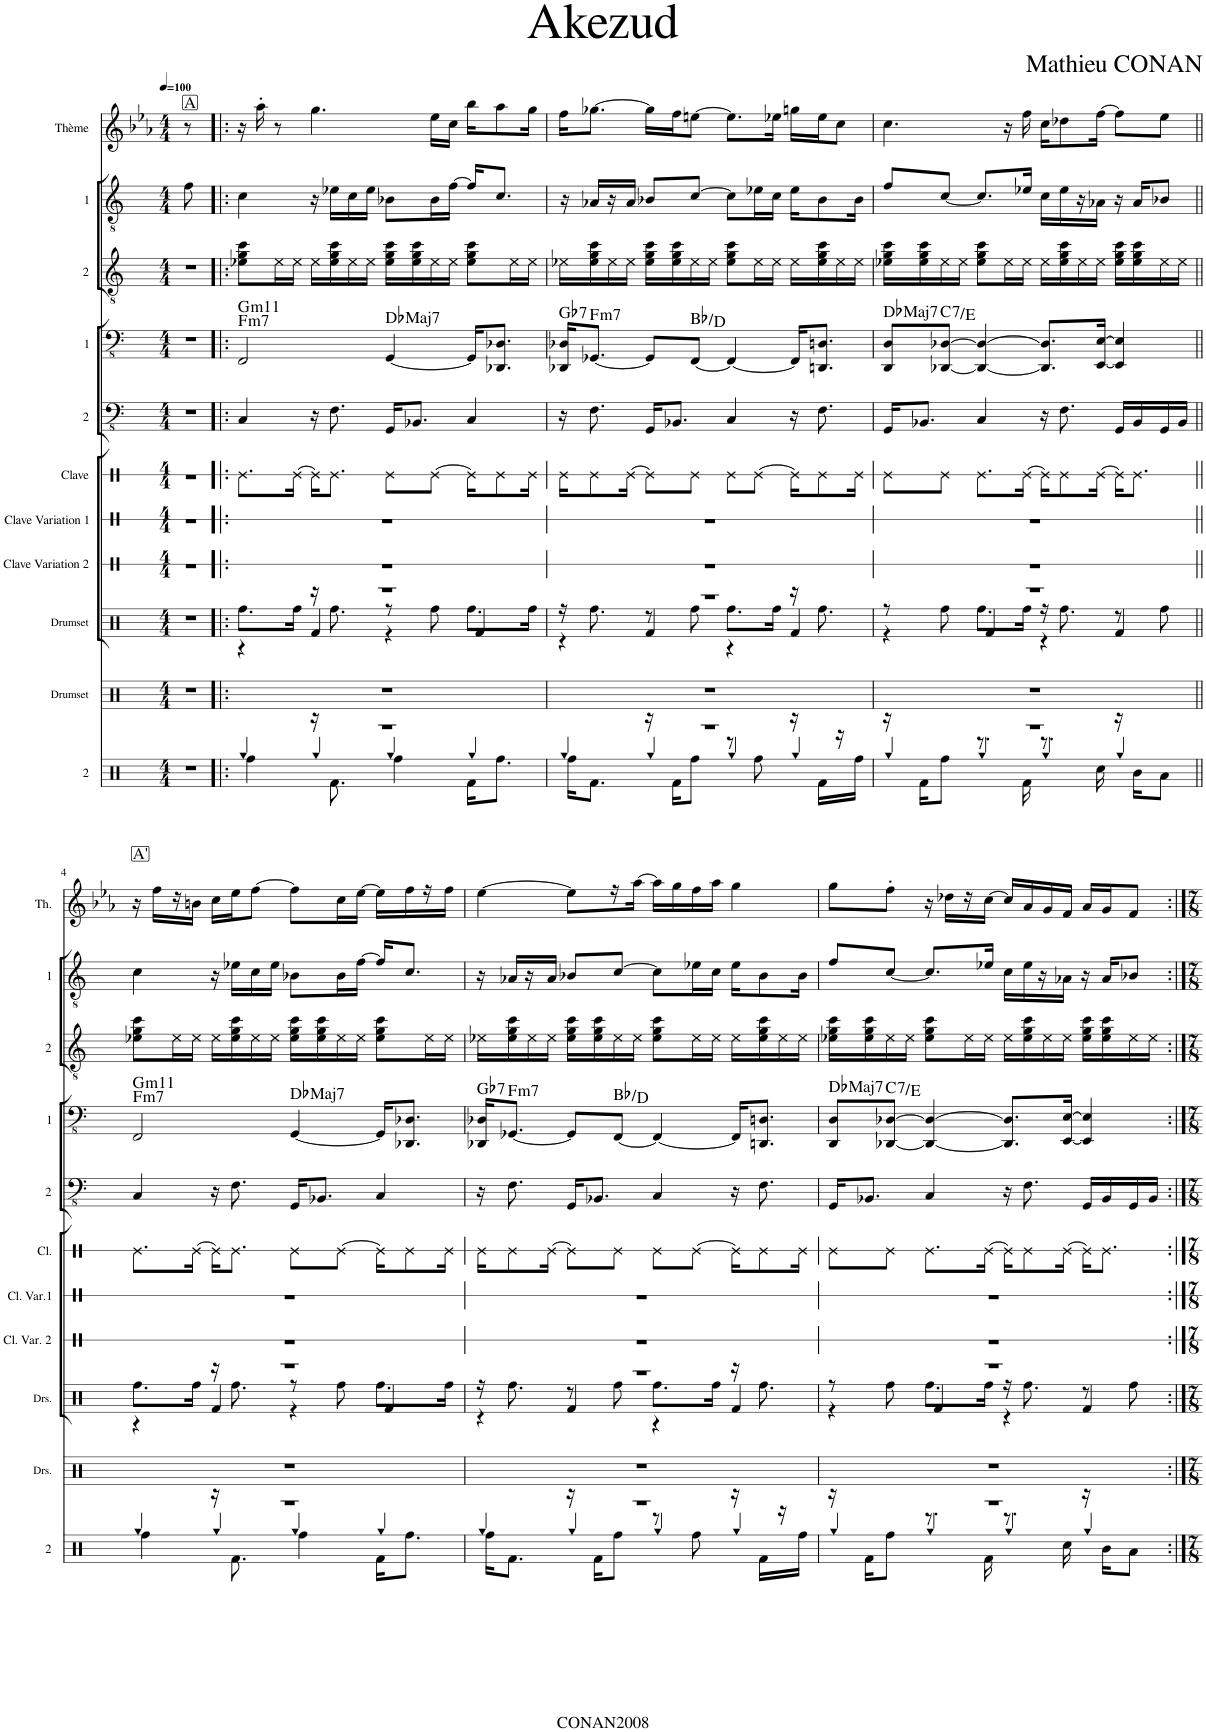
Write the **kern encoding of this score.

**kern	**kern	**kern	**kern	**kern	**kern	**kern	**kern	**harte	**kern	**kern	**kern
*part11	*part10	*part9	*part8	*part7	*part6	*part5	*part4	*part4	*part3	*part2	*part1
*staff11	*staff10	*staff9	*staff8	*staff7	*staff6	*staff5	*staff4	*	*staff3	*staff2	*staff1
*I"2	*I"Drumset	*I"Drumset	*I"Clave Variation 2	*I"Clave Variation 1	*I"Clave	*I"2	*I"1	*	*I"2	*I"1	*I"Thème
*	*I'Drs.	*I'Drs.	*I'Cl. Var. 2	*I'Cl. Var.1	*I'Cl.	*	*	*	*	*	*I'Th.
*	*	*	*stria1	*stria1	*stria1	*	*	*	*	*	*
*clefX	*clefX	*clefX	*clefX	*clefX	*clefX	*clefFv4	*clefFv4	*	*clefGv2	*clefGv2	*clefG2
*k[]	*k[]	*k[]	*k[]	*k[]	*k[]	*k[]	*k[]	*	*k[]	*k[]	*k[b-e-a-]
*M4/4	*M4/4	*M4/4	*M4/4	*M4/4	*M4/4	*M4/4	*M4/4	*	*M4/4	*M4/4	*M4/4
*MM100	*MM100	*MM100	*MM100	*MM100	*MM100	*MM100	*MM100	*	*MM100	*MM100	*MM100
=	=	=	=	=	=	=	=	=	=	=	=
!	!	!	!	!	!	!	!	!	!	!	!LO:TX:a:t=A
1r	1r	1r	1r	1r	1r	1r	1r	.	1r	8f\	8r
.	.	.	.	.	.	.	.	.	.	2..ryy	2..ryy
=1!|:	=1!|:	=1!|:	=1!|:	=1!|:	=1!|:	=1!|:	=1!|:	=1!|:	=1!|:	=1!|:	=1!|:
*^	*	*^	*	*	*	*	*	*	*	*	*
*	*^	*	*	*^	*	*	*	*	*	*	*	*	*
!	!	!	!	!	!	!	!	!	!	!	!	!LO:H:n=1:kt=m7	!	!	!
!	!	!	!	!	!	!	!	!	!	!	!	!LO:H:n=2:kt=m11	!	!	!
1r	4Rff\	4Rgg/	1r	1r	8.Rff\L	4r	1r	1r	8.Re\L	4CC/	2FFF/	F:min7 G:min9(11)	8e-X\ 8g\ 8cc\L	4c\	16r
.	.	.	.	.	.	.	.	.	.	.	.	.	.	.	16aa-'\
.	.	.	.	.	.	.	.	.	.	.	.	.	16e-\L	.	8r
.	.	.	.	.	16Rff\Jk	.	.	.	[16Re\Jk	.	.	.	16e-\JJ	.	.
.	16r	4Rgg/	.	.	16r	4Rf/	.	.	16Re\KL]	16r	.	.	16e-\LL	16r	4.gg\
.	8.Rf\	.	.	.	8.Rff\	.	.	.	8.Re\J	8.FF\	.	.	16e-\ 16g\ 16cc\	16e-X\LL	.
.	.	.	.	.	.	.	.	.	.	.	.	.	16e-\	16c\	.
.	.	.	.	.	.	.	.	.	.	.	.	.	16e-\JJ	16e-\JJ	.
!	!	!	!	!	!	!	!	!	!	!	!	!LO:H:kt=Maj7	!	!	!
.	4Rff\	4Rgg/	.	.	8r	4r	.	.	8Re\L	16GGG/KL	[4GGG/	Db:maj7	16e-\ 16g\ 16cc\LL	8B-X\L	.
.	.	.	.	.	.	.	.	.	.	8.BBB-X/J	.	.	16e-\ 16g\ 16cc\	.	.
.	.	.	.	.	8Rff\	.	.	.	[8Re\J	.	.	.	16e-\	16B-\L	16ee-\LL
.	.	.	.	.	.	.	.	.	.	.	.	.	16e-\JJ	[16f\JJ	16cc\JJ
.	16Rf\KL	4Rgg/	.	.	8.Rff\L	4Rf/	.	.	16Re\KL]	4CC/	16GGG/KL]	.	8e-\ 8g\ 8cc\L	16f/KL]	16bb-\KL
.	8.Rff\J	.	.	.	.	.	.	.	8Re\	.	8.DDD-X/ 8.DD-X/J	.	.	8.c/J	8aa-\
.	.	.	.	.	.	.	.	.	.	.	.	.	16e-\L	.	.
.	.	.	.	.	16Rff\Jk	.	.	.	16Re\Jk	.	.	.	16e-\JJ	.	16gg\Jk
=2	=2	=2	=2	=2	=2	=2	=2	=2	=2	=2	=2	=2	=2	=2	=2
!	!	!	!	!	!	!	!	!	!	!	!	!LO:H:kt=7	!	!	!
1r	16Rff\KL	4Rgg/	1r	1r	16r	4r	1r	1r	16Re\KL	16r	16DDD-X/ 16DD-X/KL	Gb:7	16e-X\LL	16r	16ff\KL
!	!	!	!	!	!	!	!	!	!	!	!	!LO:H:kt=m7	!	!	!
.	8.Rf\J	.	.	.	8.Rff\	.	.	.	8Re\	8.FF\	[8.GGG-X/J	F:min7	16e-\ 16g\ 16cc\	16A-X/LL	[8.gg-X\J
.	.	.	.	.	.	.	.	.	.	.	.	.	16e-\	16r	.
.	.	.	.	.	.	.	.	.	[16Re\Jk	.	.	.	16e-\JJ	16A-/JJ	.
.	16r	4Rgg/	.	.	8r	4Rf/	.	.	8Re\L]	16GGG/KL	8GGG-/L]	.	16e-\ 16g\ 16cc\LL	8B-X/L	16gg-\LL]
.	16Rf\KL	.	.	.	.	.	.	.	.	8.BBB-X/J	.	.	16e-\ 16g\ 16cc\	.	16ff\J
.	8Rff\J	.	.	.	8Rff\	.	.	.	8Re\J	.	[8FFF/J	Bb:maj/3	16e-\	[8c/J	[8een\J
.	.	.	.	.	.	.	.	.	.	.	.	.	16e-\JJ	.	.
.	8r	4Rgg/	.	.	8.Rff\L	4r	.	.	8Re\L	4CC/	4FFF/_	.	8e-\ 8g\ 8cc\L	8c\L]	8.ee\L]
.	8Rff\	.	.	.	.	.	.	.	[8Re\J	.	.	.	16e-\L	16e-X\L	.
.	.	.	.	.	16Rff\Jk	.	.	.	.	.	.	.	16e-\JJ	16c\JJ	16ee-X\Jk
.	16r	4Rgg/	.	.	16r	4Rf/	.	.	16Re\KL]	16r	16FFF/KL]	.	16e-\LL	16e-\KL	16ggn\LL
.	16Rf\LL	.	.	.	8.Rff\	.	.	.	8Re\	8.FF\	8.DDDn/ 8.DDn/J	.	16e-\ 16g\ 16cc\	8B-\	16ee-\J
.	16r	.	.	.	.	.	.	.	.	.	.	.	16e-\	.	8cc\J
.	16Rff\JJ	.	.	.	.	.	.	.	16Re\Jk	.	.	.	16e-\JJ	16B-\Jk	.
=3	=3	=3	=3	=3	=3	=3	=3	=3	=3	=3	=3	=3	=3	=3	=3
!	!	!	!	!	!	!	!	!	!	!	!	!LO:H:kt=Maj7	!	!	!
1r	16r	4Rgg/	1r	1r	8r	4r	1r	1r	8Re\L	16GGG/KL	8DDD/ 8DD/L	Db:maj7	16e-X\ 16g\ 16cc\LL	8f/L	4.cc\
.	16Rf\KL	.	.	.	.	.	.	.	.	8.BBB-X/J	.	.	16e-\ 16g\ 16cc\	.	.
!	!	!	!	!	!	!	!	!	!	!	!	!LO:H:kt=7	!	!	!
.	8Rff\J	.	.	.	8Rff\	.	.	.	8Re\J	.	[8DDD-X/ [8DD-X/J	C:7/3	16e-\	[8c/J	.
.	.	.	.	.	.	.	.	.	.	.	.	.	16e-\JJ	.	.
.	8.r	4Rgg/	.	.	8.Rff\L	4Rf/	.	.	8.Re\L	4CC/	4DDD-/_ 4DD-/_	.	8e-\ 8g\ 8cc\L	8.c/L]	.
.	.	.	.	.	.	.	.	.	.	.	.	.	16e-\L	.	16r
.	16Rf\	.	.	.	16Rff\Jk	.	.	.	[16Re\Jk	.	.	.	16e-\JJ	16e-X/Jk	16ff\
.	8.r	4Rgg/	.	.	16r	4r	.	.	16Re\KL]	16r	8.DDD-/] 8.DD-/]L	.	16e-\LL	16c\LL	16cc\KL
.	.	.	.	.	8.Rff\	.	.	.	8Re\	8.FF\	.	.	16e-\ 16g\ 16cc\	16e-\	8dd-X\
.	.	.	.	.	.	.	.	.	.	.	.	.	16e-\	16r	.
.	16Rcc\	.	.	.	.	.	.	.	[16Re\Jk	.	[16EEE/ [16EE/Jk	.	16e-\JJ	16A-X\JJ	[16ff\Jk
.	16r	4Rgg/	.	.	8r	4Rf/	.	.	16Re\KL]	16GGG/LL	4EEE/] 4EE/]	.	16e-\ 16g\ 16cc\LL	16r	8ff\L]
.	16R\KL	.	.	.	.	.	.	.	8.Re\J	16BBB-/	.	.	16e-\ 16g\ 16cc\	16A-/KL	.
.	8Ra\J	.	.	.	8Rff\	.	.	.	.	16GGG/	.	.	16e-\	8B-X/J	8ee-\J
.	.	.	.	.	.	.	.	.	.	16BBB-/JJ	.	.	16e-\JJ	.	.
!!LO:LB:g=z
=4||	=4||	=4||	=4||	=4||	=4||	=4||	=4||	=4||	=4||	=4||	=4||	=4||	=4||	=4||	=4||
!	!	!	!	!	!	!	!	!	!	!	!	!LO:H:n=1:kt=m7	!	!	!LO:TX:a:t=A'
!	!	!	!	!	!	!	!	!	!	!	!	!LO:H:n=2:kt=m11	!	!	!
1r	4Rff\	4Rgg/	1r	1r	8.Rff\L	4r	1r	1r	8.Re\L	4CC/	2FFF/	F:min7 G:min9(11)	8e-X\ 8g\ 8cc\L	4c\	16r
.	.	.	.	.	.	.	.	.	.	.	.	.	.	.	16ff\LL
.	.	.	.	.	.	.	.	.	.	.	.	.	16e-\L	.	16r
.	.	.	.	.	16Rff\Jk	.	.	.	[16Re\Jk	.	.	.	16e-\JJ	.	16bn\JJ
.	16r	4Rgg/	.	.	16r	4Rf/	.	.	16Re\KL]	16r	.	.	16e-\LL	16r	16cc\LL
.	8.Rf\	.	.	.	8.Rff\	.	.	.	8.Re\J	8.FF\	.	.	16e-\ 16g\ 16cc\	16e-X\LL	16ee-\J
.	.	.	.	.	.	.	.	.	.	.	.	.	16e-\	16c\	[8ff\J
.	.	.	.	.	.	.	.	.	.	.	.	.	16e-\JJ	16e-\JJ	.
!	!	!	!	!	!	!	!	!	!	!	!	!LO:H:kt=Maj7	!	!	!
.	4Rff\	4Rgg/	.	.	8r	4r	.	.	8Re\L	16GGG/KL	[4GGG/	Db:maj7	16e-\ 16g\ 16cc\LL	8B-X\L	8ff\L]
.	.	.	.	.	.	.	.	.	.	8.BBB-X/J	.	.	16e-\ 16g\ 16cc\	.	.
.	.	.	.	.	8Rff\	.	.	.	[8Re\J	.	.	.	16e-\	16B-\L	16cc\L
.	.	.	.	.	.	.	.	.	.	.	.	.	16e-\JJ	[16f\JJ	[16ee-\JJ
.	16Rf\KL	4Rgg/	.	.	8.Rff\L	4Rf/	.	.	16Re\KL]	4CC/	16GGG/KL]	.	8e-\ 8g\ 8cc\L	16f/KL]	16ee-\LL]
.	8.Rff\J	.	.	.	.	.	.	.	8Re\	.	8.DDD-X/ 8.DD-X/J	.	.	8.c/J	16ff\
.	.	.	.	.	.	.	.	.	.	.	.	.	16e-\L	.	16r
.	.	.	.	.	16Rff\Jk	.	.	.	16Re\Jk	.	.	.	16e-\JJ	.	16ff\JJ
=5	=5	=5	=5	=5	=5	=5	=5	=5	=5	=5	=5	=5	=5	=5	=5
!	!	!	!	!	!	!	!	!	!	!	!	!LO:H:kt=7	!	!	!
1r	16Rff\KL	4Rgg/	1r	1r	16r	4r	1r	1r	16Re\KL	16r	16DDD-X/ 16DD-X/KL	Gb:7	16e-X\LL	16r	[4ee-\
!	!	!	!	!	!	!	!	!	!	!	!	!LO:H:kt=m7	!	!	!
.	8.Rf\J	.	.	.	8.Rff\	.	.	.	8Re\	8.FF\	[8.GGG-X/J	F:min7	16e-\ 16g\ 16cc\	16A-X/LL	.
.	.	.	.	.	.	.	.	.	.	.	.	.	16e-\	16r	.
.	.	.	.	.	.	.	.	.	[16Re\Jk	.	.	.	16e-\JJ	16A-/JJ	.
.	16r	4Rgg/	.	.	8r	4Rf/	.	.	8Re\L]	16GGG/KL	8GGG-/L]	.	16e-\ 16g\ 16cc\LL	8B-X/L	8ee-\L]
.	16Rf\KL	.	.	.	.	.	.	.	.	8.BBB-X/J	.	.	16e-\ 16g\ 16cc\	.	.
.	8Rff\J	.	.	.	8Rff\	.	.	.	8Re\J	.	[8FFF/J	Bb:maj/3	16e-\	[8c/J	16r
.	.	.	.	.	.	.	.	.	.	.	.	.	16e-\JJ	.	[16aa-\JJ
.	8r	4Rgg/	.	.	8.Rff\L	4r	.	.	8Re\L	4CC/	4FFF/_	.	8e-\ 8g\ 8cc\L	8c\L]	16aa-\LL]
.	.	.	.	.	.	.	.	.	.	.	.	.	.	.	16gg\
.	8Rff\	.	.	.	.	.	.	.	[8Re\J	.	.	.	16e-\L	16e-X\L	16ff\
.	.	.	.	.	16Rff\Jk	.	.	.	.	.	.	.	16e-\JJ	16c\JJ	16aa-\JJ
.	16r	4Rgg/	.	.	16r	4Rf/	.	.	16Re\KL]	16r	16FFF/KL]	.	16e-\LL	16e-\KL	4gg\
.	16Rf\LL	.	.	.	8.Rff\	.	.	.	8Re\	8.FF\	8.DDDn/ 8.DDn/J	.	16e-\ 16g\ 16cc\	8B-\	.
.	16r	.	.	.	.	.	.	.	.	.	.	.	16e-\	.	.
.	16Rff\JJ	.	.	.	.	.	.	.	16Re\Jk	.	.	.	16e-\JJ	16B-\Jk	.
=6	=6	=6	=6	=6	=6	=6	=6	=6	=6	=6	=6	=6	=6	=6	=6
!	!	!	!	!	!	!	!	!	!	!	!	!LO:H:kt=Maj7	!	!	!
1r	16r	4Rgg/	1r	1r	8r	4r	1r	1r	8Re\L	16GGG/KL	8DDD/ 8DD/L	Db:maj7	16e-X\ 16g\ 16cc\LL	8f/L	8gg\L
.	16Rf\KL	.	.	.	.	.	.	.	.	8.BBB-X/J	.	.	16e-\ 16g\ 16cc\	.	.
!	!	!	!	!	!	!	!	!	!	!	!	!LO:H:kt=7	!	!	!
.	8Rff\J	.	.	.	8Rff\	.	.	.	8Re\J	.	[8DDD-X/ [8DD-X/J	C:7/3	16e-\	[8c/J	8ff'\J
.	.	.	.	.	.	.	.	.	.	.	.	.	16e-\JJ	.	.
.	8.r	4Rgg/	.	.	8.Rff\L	4Rf/	.	.	8.Re\L	4CC/	4DDD-/_ 4DD-/_	.	8e-\ 8g\ 8cc\L	8.c/L]	16r
.	.	.	.	.	.	.	.	.	.	.	.	.	.	.	16dd-X\LL
.	.	.	.	.	.	.	.	.	.	.	.	.	16e-\L	.	16r
.	16Rf\	.	.	.	16Rff\Jk	.	.	.	[16Re\Jk	.	.	.	16e-\JJ	16e-X/Jk	[16cc\JJ
.	8.r	4Rgg/	.	.	16r	4r	.	.	16Re\KL]	16r	8.DDD-/] 8.DD-/]L	.	16e-\LL	16c\LL	16cc/LL]
.	.	.	.	.	8.Rff\	.	.	.	8Re\	8.FF\	.	.	16e-\ 16g\ 16cc\	16e-\	16a-/
.	.	.	.	.	.	.	.	.	.	.	.	.	16e-\	16r	16g/
.	16Rcc\	.	.	.	.	.	.	.	[16Re\Jk	.	[16EEE/ [16EE/Jk	.	16e-\JJ	16A-X\JJ	16f/JJ
.	16r	4Rgg/	.	.	8r	4Rf/	.	.	16Re\KL]	16GGG/LL	4EEE/] 4EE/]	.	16e-\ 16g\ 16cc\LL	16r	16a-/LL
.	16R\KL	.	.	.	.	.	.	.	8.Re\J	16BBB-/	.	.	16e-\ 16g\ 16cc\	16A-/KL	16g/J
.	8Ra\J	.	.	.	8Rff\	.	.	.	.	16GGG/	.	.	16e-\	8B-X/J	8f/J
.	.	.	.	.	.	.	.	.	.	16BBB-/JJ	.	.	16e-\JJ	.	.
*v	*v	*v	*	*v	*v	*v	*	*	*	*	*	*	*	*	*
=:|!	=:|!	=:|!	=:|!	=:|!	=:|!	=:|!	=:|!	=:|!	=:|!	=:|!	=:|!
*-	*-	*-	*-	*-	*-	*-	*-	*-	*-	*-	*-
